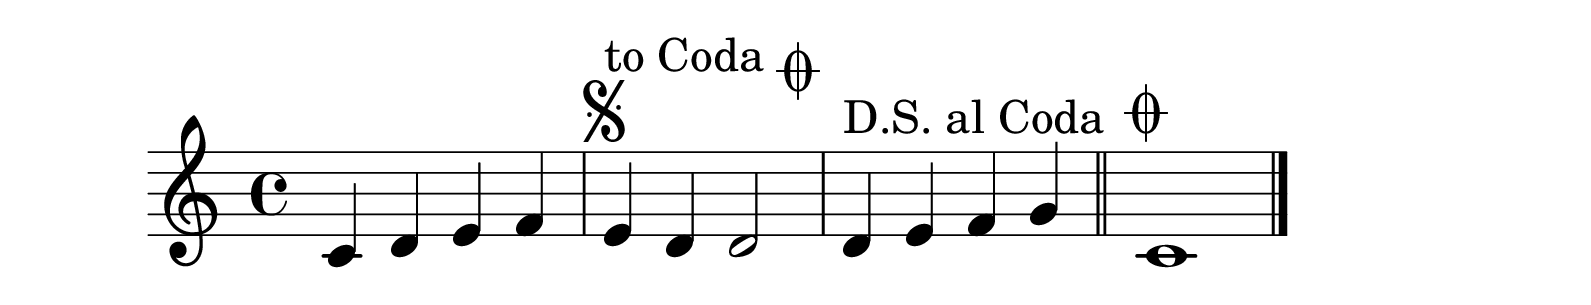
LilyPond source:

\version "2.20.0" 

\language "english" 

\header {
}


% \lotusRepeatABA { {A} B }
%		->
%		{A} B {A}
lotusRepeatABA = #(define-music-function (music)
	(ly:music?)
	"The placeholder function to represent a music repeat type AB -> ABA,
		e.g. Da Capo al Fine, Da Segno al Coda, etc.
	"
	music
)



#(set-global-staff-size 40) 

\paper {
	paper-width = 26.94\cm
	paper-height = 25.85\cm
	ragged-last = ##t
}


\score {
	\relative c' {
	    c d e f
		\lotusRepeatABA {
			{e ^\markup { \musicglyph #"scripts.segno" } ^\markup {to Coda \musicglyph #"scripts.coda"} d d2} |
			d4 ^\markup {D.S. al Coda} e f g \bar "||" |
		}
		c,1 ^\markup{\musicglyph #"scripts.coda"} \bar "|."
	}
	
	\layout {
	}
	
	\midi {
	    \tempo 4 = 120
	}
	
}


